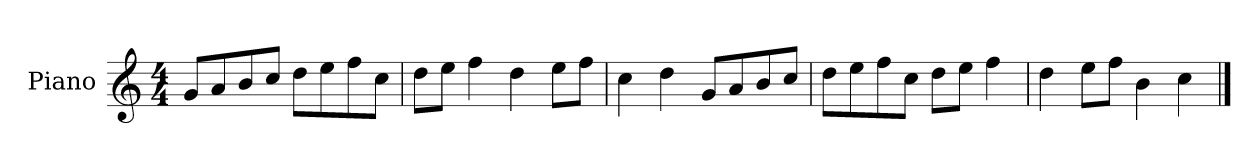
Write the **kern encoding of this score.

**kern
*part1
*staff1
*I"Piano
*I'P-no
*clefG2
*k[]
*M4/4
*MM90
=1
8g/L
8a/
8b/
8cc/J
8dd\L
8ee\
8ff\
8cc\J
=2
8dd\L
8ee\J
4ff\
4dd\
8ee\L
8ff\J
=3
4cc\
4dd\
8g/L
8a/
8b/
8cc/J
=4
8dd\L
8ee\
8ff\
8cc\J
8dd\L
8ee\J
4ff\
=5
4dd\
8ee\L
8ff\J
4b\
4cc\
==
*-
